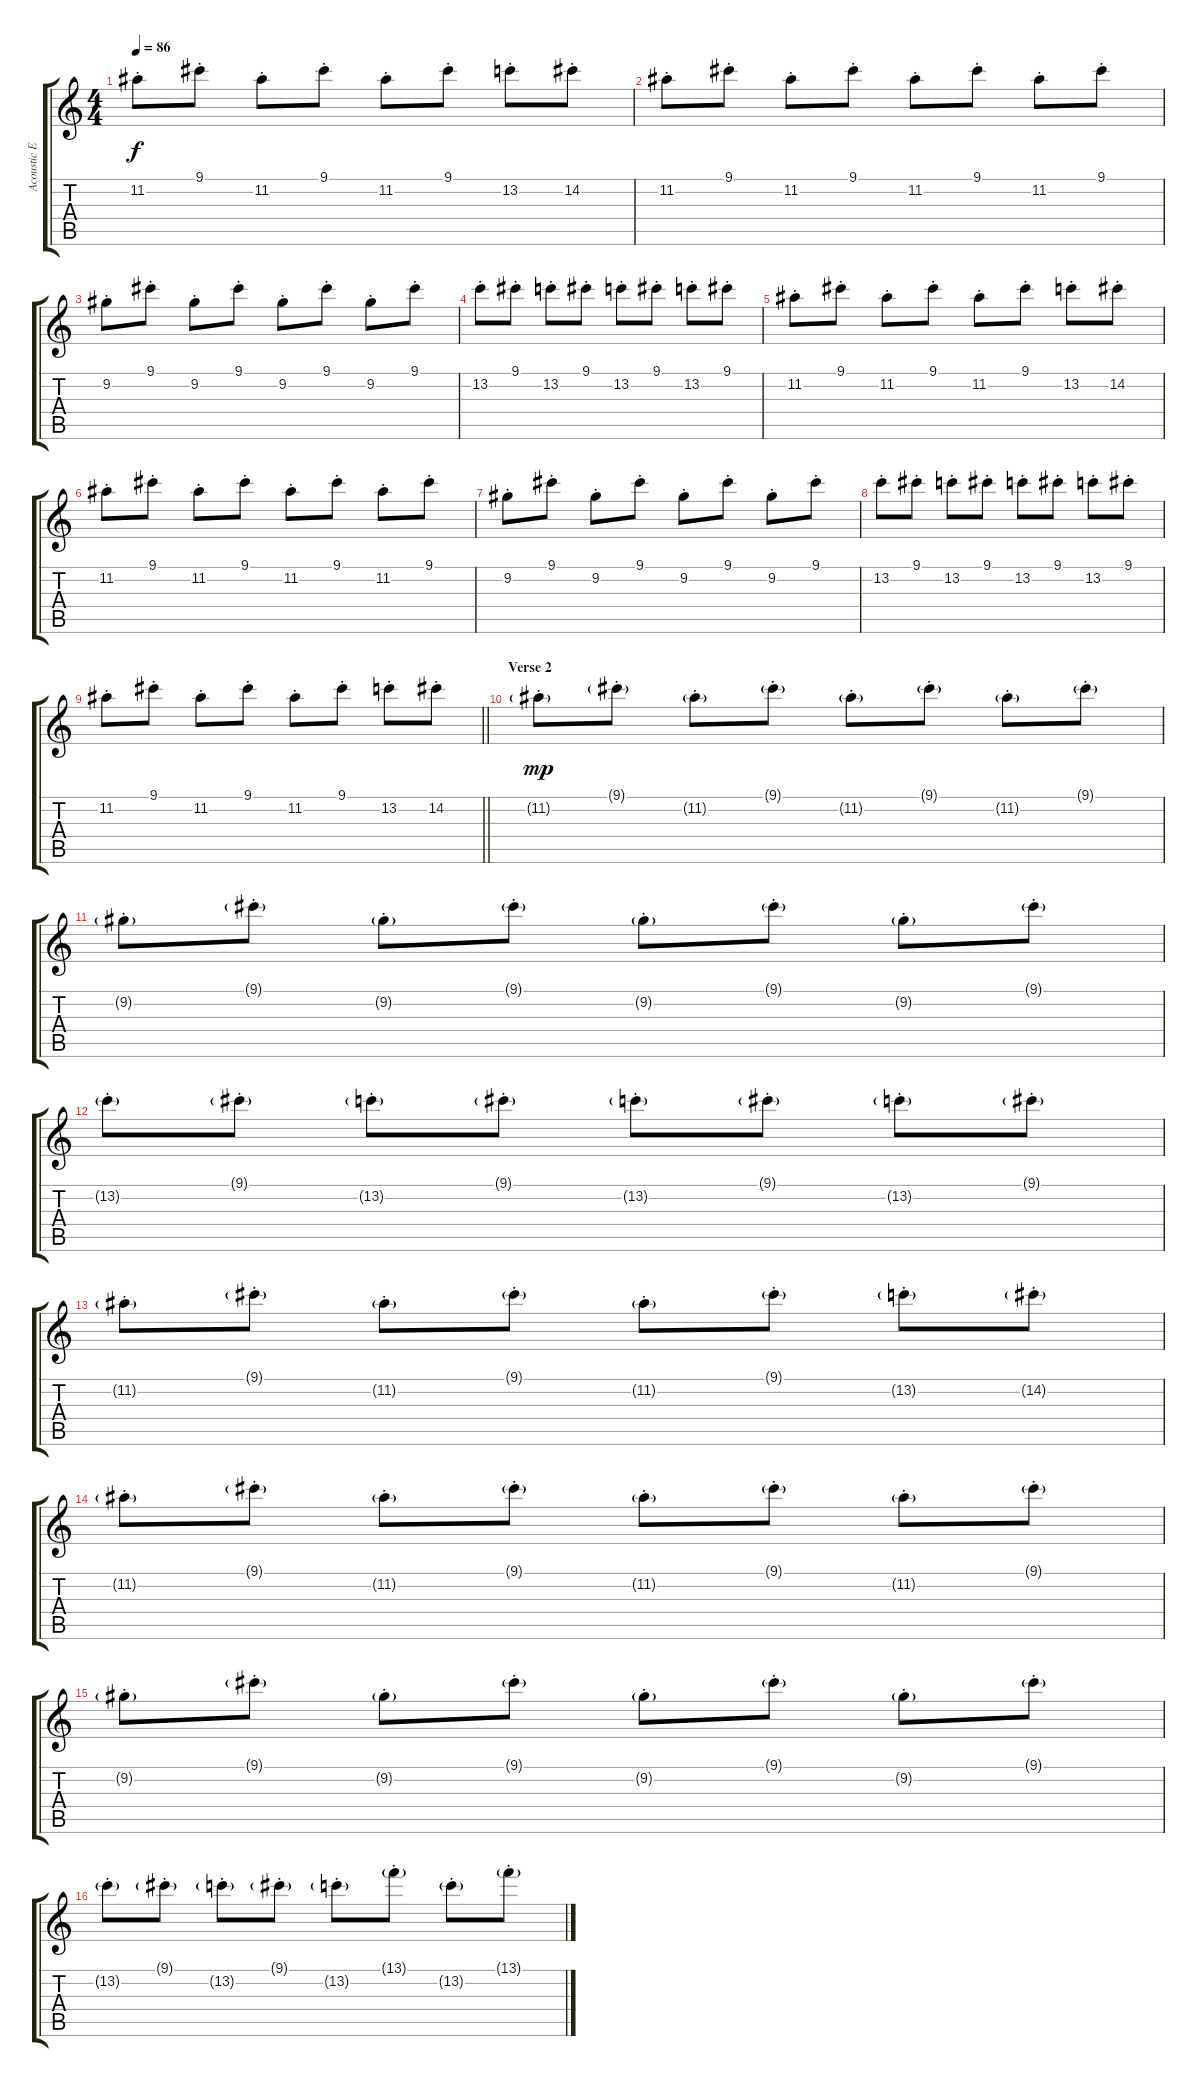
\track ("Acoustic Effect" "Acoustic E") {instrument acousticguitarsteel}
\staff {score tabs}
\tuning (E4 B3 G3 D3 A2 E2) {hide}
\ts (4 4)
\tempo 86
\clef g2
\ks c
11.2{st}.8{dy f} 9.1{st}.8 11.2{st}.8 9.1{st}.8 11.2{st}.8 9.1{st}.8 13.2{st}.8 14.2{st}.8 |
11.2{st}.8 9.1{st}.8 11.2{st}.8 9.1{st}.8 11.2{st}.8 9.1{st}.8 11.2{st}.8 9.1{st}.8 |
9.2{st}.8 9.1{st}.8 9.2{st}.8 9.1{st}.8 9.2{st}.8 9.1{st}.8 9.2{st}.8 9.1{st}.8 |
13.2{st}.8 9.1{st}.8 13.2{st}.8 9.1{st}.8 13.2{st}.8 9.1{st}.8 13.2{st}.8 9.1{st}.8 |
11.2{st}.8 9.1{st}.8 11.2{st}.8 9.1{st}.8 11.2{st}.8 9.1{st}.8 13.2{st}.8 14.2{st}.8 |
11.2{st}.8 9.1{st}.8 11.2{st}.8 9.1{st}.8 11.2{st}.8 9.1{st}.8 11.2{st}.8 9.1{st}.8 |
9.2{st}.8 9.1{st}.8 9.2{st}.8 9.1{st}.8 9.2{st}.8 9.1{st}.8 9.2{st}.8 9.1{st}.8 |
13.2{st}.8 9.1{st}.8 13.2{st}.8 9.1{st}.8 13.2{st}.8 9.1{st}.8 13.2{st}.8 9.1{st}.8 |
\barLineRight lightlight
11.2{st}.8 9.1{st}.8 11.2{st}.8 9.1{st}.8 11.2{st}.8 9.1{st}.8 13.2{st}.8 14.2{st}.8 |
\section ("" "Verse 2")
11.2{g st}.8{dy mp} 9.1{g st}.8 11.2{g st}.8 9.1{g st}.8 11.2{g st}.8 9.1{g st}.8 11.2{g st}.8 9.1{g st}.8 |
9.2{g st}.8 9.1{g st}.8 9.2{g st}.8 9.1{g st}.8 9.2{g st}.8 9.1{g st}.8 9.2{g st}.8 9.1{g st}.8 |
13.2{g st}.8 9.1{g st}.8 13.2{g st}.8 9.1{g st}.8 13.2{g st}.8 9.1{g st}.8 13.2{g st}.8 9.1{g st}.8 |
11.2{g st}.8 9.1{g st}.8 11.2{g st}.8 9.1{g st}.8 11.2{g st}.8 9.1{g st}.8 13.2{g st}.8 14.2{g st}.8 |
11.2{g st}.8 9.1{g st}.8 11.2{g st}.8 9.1{g st}.8 11.2{g st}.8 9.1{g st}.8 11.2{g st}.8 9.1{g st}.8 |
9.2{g st}.8 9.1{g st}.8 9.2{g st}.8 9.1{g st}.8 9.2{g st}.8 9.1{g st}.8 9.2{g st}.8 9.1{g st}.8 |
13.2{g st}.8 9.1{g st}.8 13.2{g st}.8 9.1{g st}.8 13.2{g st}.8 13.1{g st}.8 13.2{g st}.8 13.1{g st}.8
